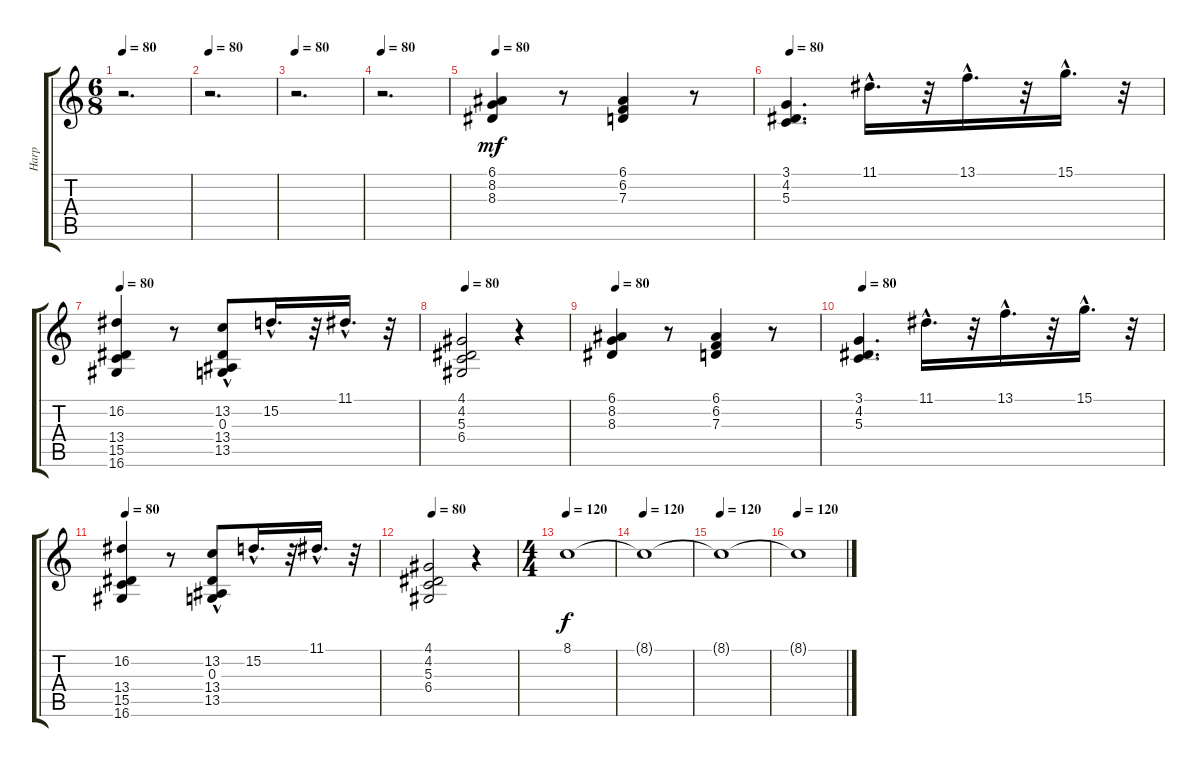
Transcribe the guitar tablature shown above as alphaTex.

\track ("Harp" "Harp") {instrument orchestralharp}
\staff {score tabs}
\tuning (E4 B3 G3 D3 A2 E2) {hide}
\ts (6 8)
\tempo 80
\clef g2
\ks c
r.2{d dy mf} |
\tempo 80
r.2{d} |
\tempo 80
r.2{d} |
\tempo 80
r.2{d} |
\tempo 80
(6.1 8.2 8.3).4 r.8 (6.1 6.2 7.3).4 r.8 |
\tempo 80
(3.1 4.2 5.3).4{d} 11.1{hac}.16{d} r.32 13.1{hac}.16{d} r.32 15.1{hac}.16{d} r.32 |
\tempo 80
(16.2 13.4 15.5 16.6).4 r.8 (13.2{hac} 0.3 13.4 13.5).8 15.2{hac}.16{d} r.32 11.1{hac}.16{d} r.32 |
\tempo 80
(4.1 4.2 5.3 6.4).2 r.4 |
\tempo 80
(6.1 8.2 8.3).4 r.8 (6.1 6.2 7.3).4 r.8 |
\tempo 80
(3.1 4.2 5.3).4{d} 11.1{hac}.16{d} r.32 13.1{hac}.16{d} r.32 15.1{hac}.16{d} r.32 |
\tempo 80
(16.2 13.4 15.5 16.6).4 r.8 (13.2{hac} 0.3 13.4 13.5).8 15.2{hac}.16{d} r.32 11.1{hac}.16{d} r.32 |
\tempo 80
(4.1 4.2 5.3 6.4).2 r.4 |
\ts (4 4)
\tempo 120
8.1.1{dy f} |
\tempo 120
8.1{t}.1 |
\tempo 120
8.1{t}.1 |
\tempo 120
8.1{t}.1
